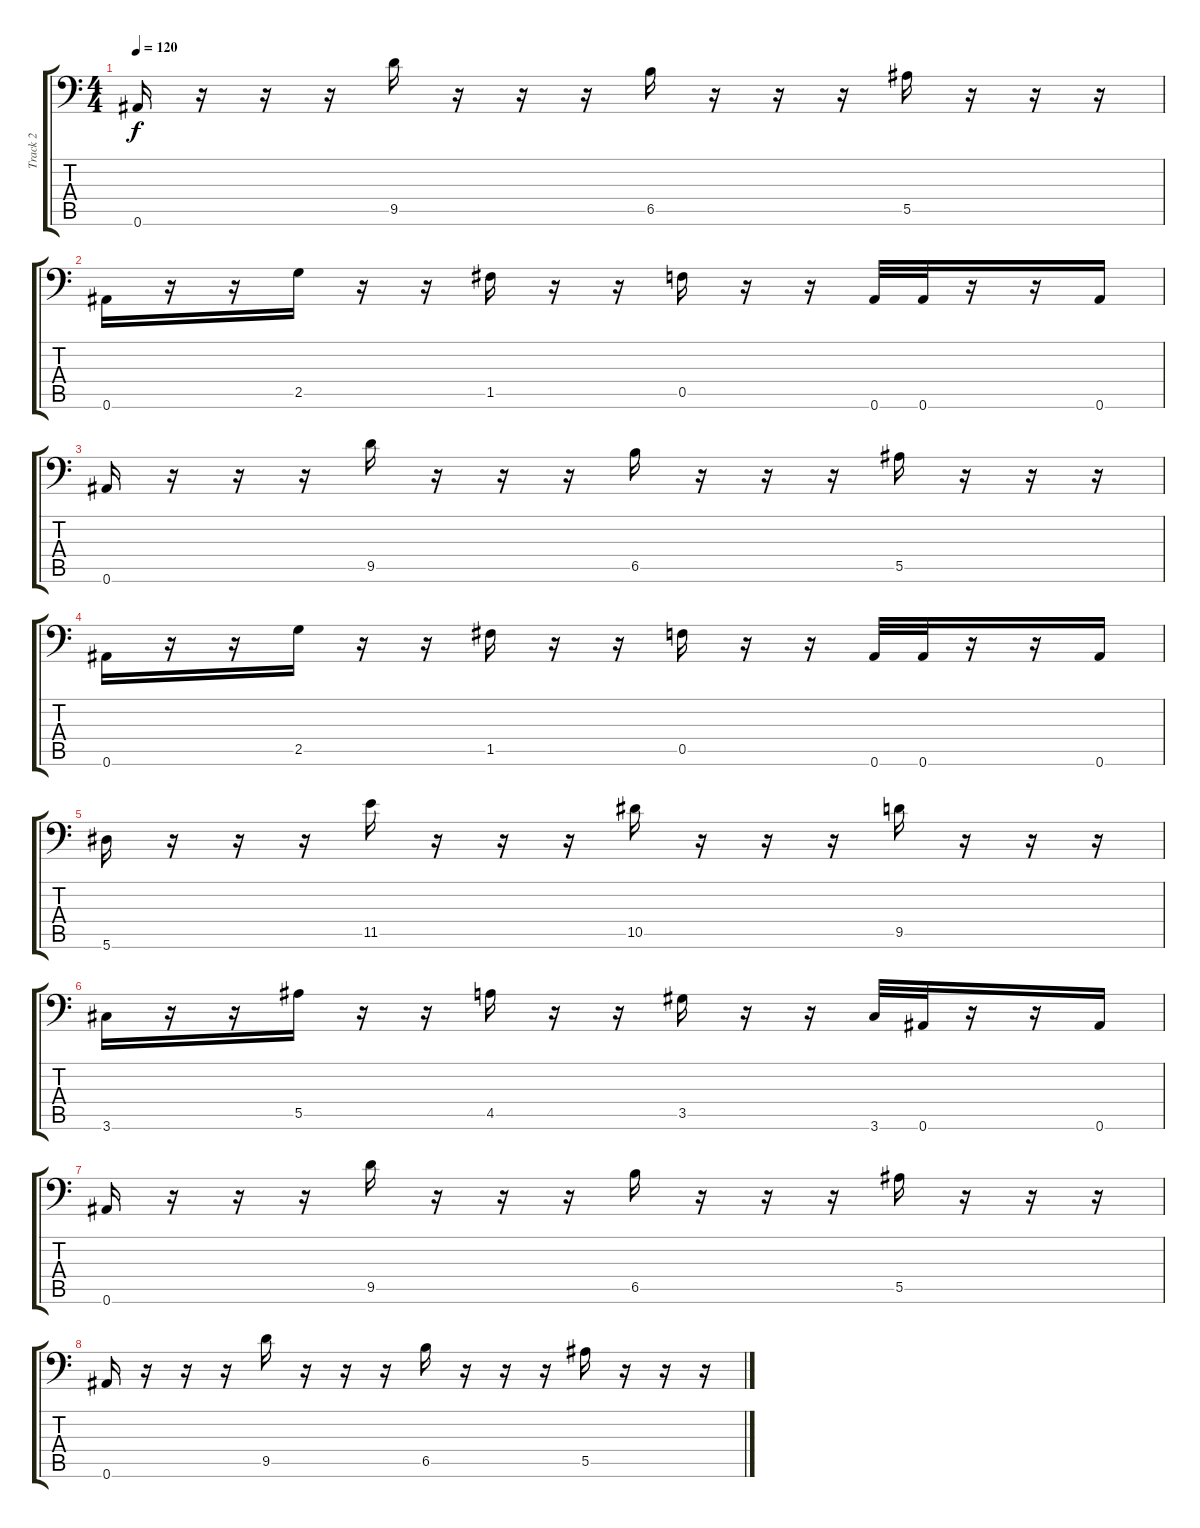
\track ("Track 2" "Track 2") {instrument distortionguitar}
\staff {score tabs}
\tuning (C4 G3 Eb3 Bb2 F2 Bb1) {hide}
\ts (4 4)
\tempo 120
\clef f4
\ks c
0.6.16{dy f} r.16 r.16 r.16 9.5.16 r.16 r.16 r.16 6.5.16 r.16 r.16 r.16 5.5.16 r.16 r.16 r.16 |
0.6.16 r.16 r.16 2.5.16 r.16 r.16 1.5.16 r.16 r.16 0.5.16 r.16 r.16 0.6.32 0.6.32 r.16 r.16 0.6.16 |
0.6.16 r.16 r.16 r.16 9.5.16 r.16 r.16 r.16 6.5.16 r.16 r.16 r.16 5.5.16 r.16 r.16 r.16 |
0.6.16 r.16 r.16 2.5.16 r.16 r.16 1.5.16 r.16 r.16 0.5.16 r.16 r.16 0.6.32 0.6.32 r.16 r.16 0.6.16 |
5.6.16 r.16 r.16 r.16 11.5.16 r.16 r.16 r.16 10.5.16 r.16 r.16 r.16 9.5.16 r.16 r.16 r.16 |
3.6.16 r.16 r.16 5.5.16 r.16 r.16 4.5.16 r.16 r.16 3.5.16 r.16 r.16 3.6.32 0.6.32 r.16 r.16 0.6.16 |
0.6.16 r.16 r.16 r.16 9.5.16 r.16 r.16 r.16 6.5.16 r.16 r.16 r.16 5.5.16 r.16 r.16 r.16 |
0.6.16 r.16 r.16 r.16 9.5.16 r.16 r.16 r.16 6.5.16 r.16 r.16 r.16 5.5.16 r.16 r.16 r.16
